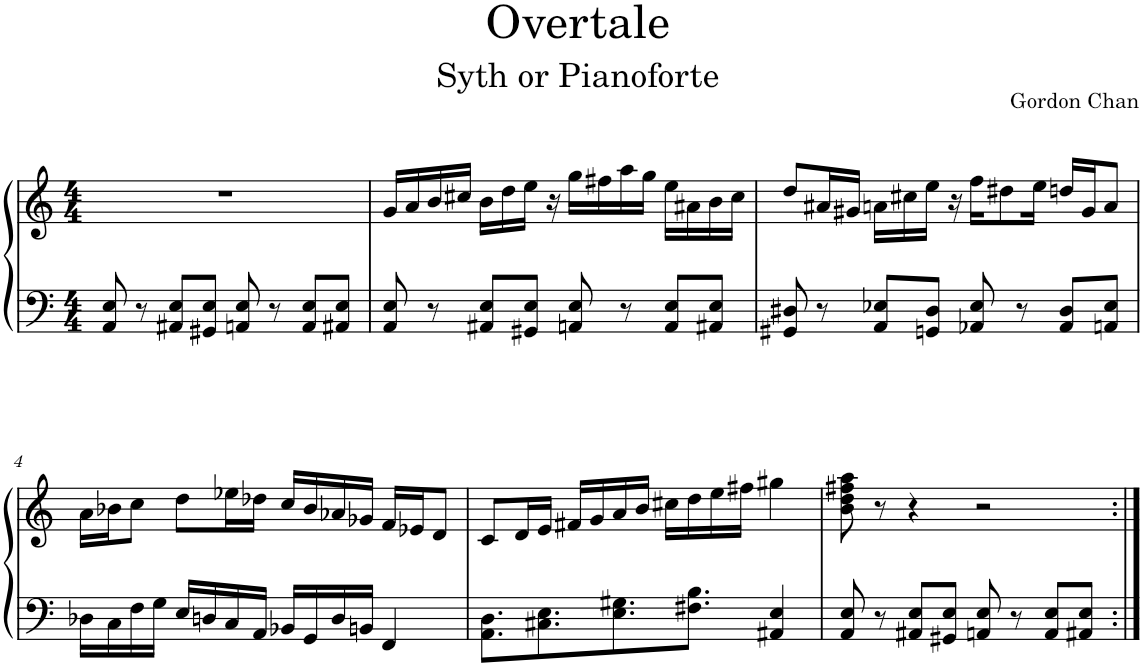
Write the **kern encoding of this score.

**kern	**kern
*part1	*part1
*staff2	*staff1
*I"Clavinet	*
*I'Clav.	*
*clefF4	*clefG2
*k[]	*k[]
*M4/4	*M4/4
=1	=1
8AA/ 8E/	1r
8r	.
8AA#X/ 8E/L	.
8GG#X/ 8E/J	.
8AAn/ 8E/	.
8r	.
8AA/ 8E/L	.
8AA#X/ 8E/J	.
=2	=2
8AA/ 8E/	16g/LL
.	16a/
8r	16b/
.	16cc#X/JJ
8AA#X/ 8E/L	16b\LL
.	16dd\
8GG#X/ 8E/J	16ee\JJ
.	16r
8AAn/ 8E/	16gg\LL
.	16ff#X\
8r	16aa\
.	16gg\JJ
8AA/ 8E/L	16ee\LL
.	16a#X\
8AA#X/ 8E/J	16b\
.	16cc#\JJ
=3	=3
8GG#X/ 8D#X/	8dd/L
8r	16a#X/L
.	16g#X/JJ
8AA/ 8E-X/L	16an\LL
.	16cc#X\
8GGn/ 8D#/J	16ee\JJ
.	16r
8AA-X/ 8E-/	16ff\KL
.	8dd#X\
8r	.
.	16ee\Jk
8AA-/ 8D#/L	16ddn/LL
.	16g#/J
8AAn/ 8E-/J	8a/J
!!LO:LB:g=z
=4	=4
16D-X\LL	16a\LL
16C\	16b-X\J
16F\	8cc\J
16G\JJ	.
16E/LL	8dd\L
16Dn/	.
16C/	16ee-X\L
16AA/JJ	16dd-X\JJ
16BB-X/LL	16cc/LL
16GG/	16b-/
16D/	16a-X/
16BBn/JJ	16g-X/JJ
4FF/	16f/LL
.	16e-X/J
.	8d/J
=5	=5
8.AA\ 8.D\L	8c/L
.	16d/L
8.C#X\ 8.E\	16e/JJ
.	16f#X/LL
.	16g/
8.E\ 8.G#X\	16a/
.	16b/JJ
.	16cc#X\LL
8.F#X\ 8.B\J	16dd\
.	16ee\
.	16ff#X\JJ
4AA#X/ 4E/	4gg#X\
=6	=6
8AA/ 8E/	8b\ 8dd\ 8ff#X\ 8aa\
8r	8r
8AA#X/ 8E/L	4r
8GG#X/ 8E/J	.
8AAn/ 8E/	2r
8r	.
8AA/ 8E/L	.
8AA#X/ 8E/J	.
=:|!	=:|!
*-	*-
